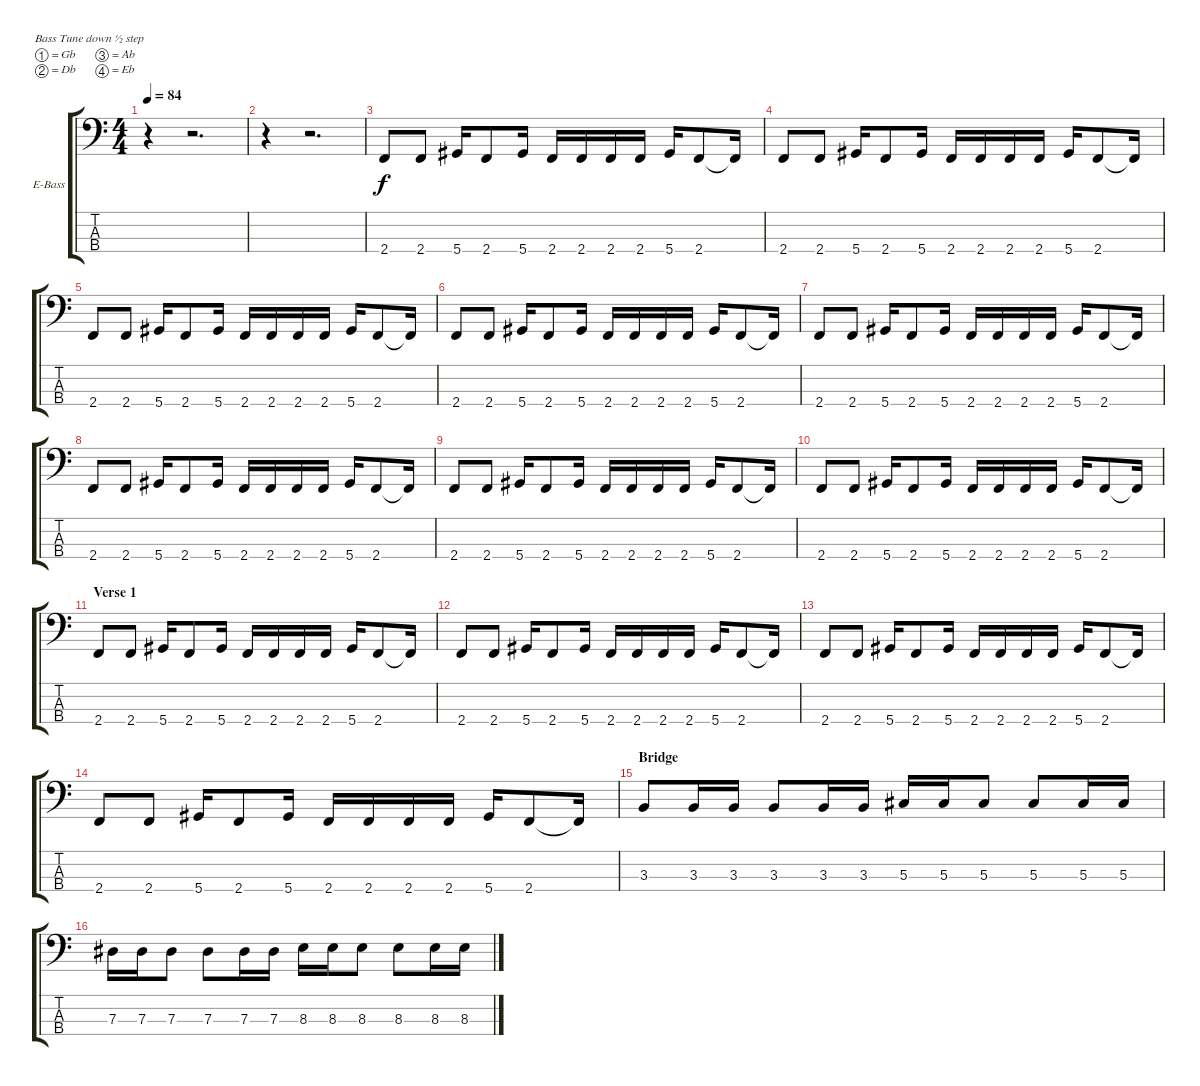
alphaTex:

\bracketExtendMode groupsimilarinstruments
\firstSystemTrackNameOrientation horizontal
\otherSystemsTrackNameOrientation horizontal
\track ("Chris Novoselic" "E-Bass") {instrument electricbassfinger}
\staff {score tabs}
\tuning (Gb2 Db2 Ab1 Eb1)
\ts (4 4)
\tempo 84
\clef f4
\ks c
r.4{dy f instrument electricbassfinger} r.2{d} |
r.4 r.2{d} |
2.4.8 2.4.8 5.4.16 2.4.8 5.4.16 2.4.16 2.4.16 2.4.16 2.4.16 5.4.16 2.4.8 2.4{t}.16 |
2.4.8 2.4.8 5.4.16 2.4.8 5.4.16 2.4.16 2.4.16 2.4.16 2.4.16 5.4.16 2.4.8 2.4{t}.16 |
2.4.8 2.4.8 5.4.16 2.4.8 5.4.16 2.4.16 2.4.16 2.4.16 2.4.16 5.4.16 2.4.8 2.4{t}.16 |
2.4.8 2.4.8 5.4.16 2.4.8 5.4.16 2.4.16 2.4.16 2.4.16 2.4.16 5.4.16 2.4.8 2.4{t}.16 |
2.4.8 2.4.8 5.4.16 2.4.8 5.4.16 2.4.16 2.4.16 2.4.16 2.4.16 5.4.16 2.4.8 2.4{t}.16 |
2.4.8 2.4.8 5.4.16 2.4.8 5.4.16 2.4.16 2.4.16 2.4.16 2.4.16 5.4.16 2.4.8 2.4{t}.16 |
2.4.8 2.4.8 5.4.16 2.4.8 5.4.16 2.4.16 2.4.16 2.4.16 2.4.16 5.4.16 2.4.8 2.4{t}.16 |
2.4.8 2.4.8 5.4.16 2.4.8 5.4.16 2.4.16 2.4.16 2.4.16 2.4.16 5.4.16 2.4.8 2.4{t}.16 |
\section ("" "Verse 1")
2.4.8 2.4.8 5.4.16 2.4.8 5.4.16 2.4.16 2.4.16 2.4.16 2.4.16 5.4.16 2.4.8 2.4{t}.16 |
2.4.8 2.4.8 5.4.16 2.4.8 5.4.16 2.4.16 2.4.16 2.4.16 2.4.16 5.4.16 2.4.8 2.4{t}.16 |
2.4.8 2.4.8 5.4.16 2.4.8 5.4.16 2.4.16 2.4.16 2.4.16 2.4.16 5.4.16 2.4.8 2.4{t}.16 |
2.4.8 2.4.8 5.4.16 2.4.8 5.4.16 2.4.16 2.4.16 2.4.16 2.4.16 5.4.16 2.4.8 2.4{t}.16 |
\section ("" "Bridge")
3.3.8 3.3.16 3.3.16 3.3.8 3.3.16 3.3.16 5.3.16 5.3.16 5.3.8 5.3.8 5.3.16 5.3.16 |
7.3.16 7.3.16 7.3.8 7.3.8 7.3.16 7.3.16 8.3.16 8.3.16 8.3.8 8.3.8 8.3.16 8.3.16
